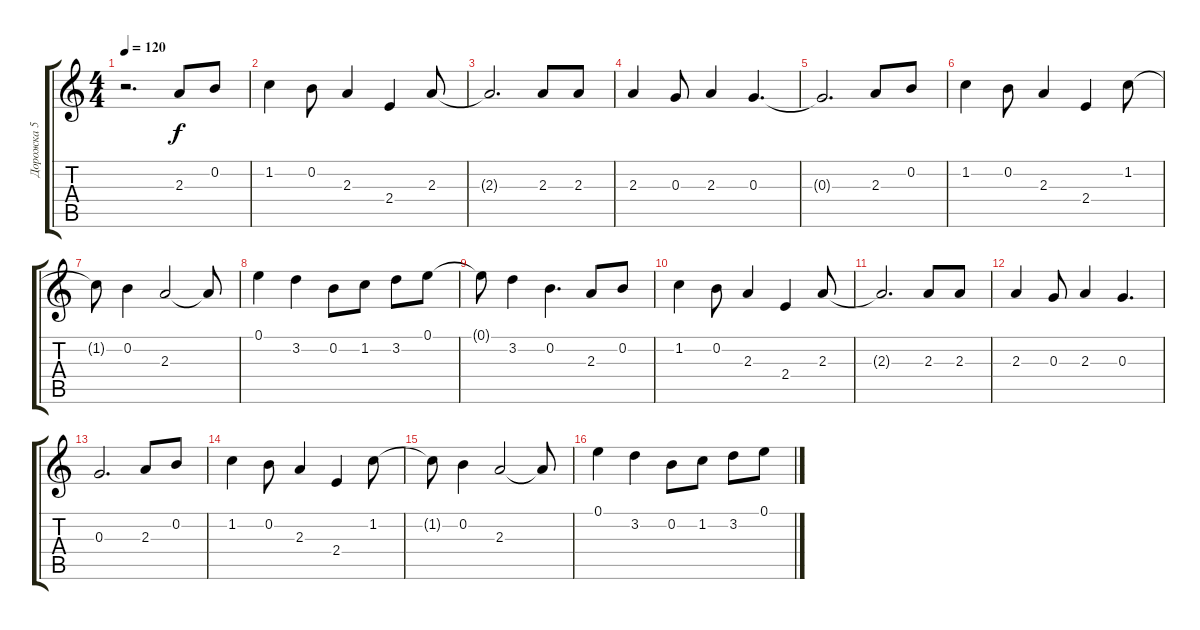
\track ("Дорожка 5" "Дорожка 5") {instrument distortionguitar}
\staff {score tabs}
\tuning (E4 B3 G3 D3 A2 E2) {hide}
\ts (4 4)
\tempo 120
\clef g2
\ks c
r.2{d dy f} 2.3.8{volume 16 instrument koto} 0.2.8 |
1.2.4 0.2.8 2.3.4 2.4.4 2.3.8 |
2.3{t}.2{d} 2.3.8 2.3.8 |
2.3.4 0.3.8 2.3.4 0.3.4{d} |
0.3{t}.2{d} 2.3.8 0.2.8 |
1.2.4 0.2.8 2.3.4 2.4.4 1.2.8 |
1.2{t}.8 0.2.4 2.3.2 2.3{t}.8 |
0.1.4 3.2.4 0.2.8 1.2.8 3.2.8 0.1.8 |
0.1{t}.8 3.2.4 0.2.4{d} 2.3.8 0.2.8 |
1.2.4 0.2.8 2.3.4 2.4.4 2.3.8 |
2.3{t}.2{d} 2.3.8 2.3.8 |
2.3.4 0.3.8 2.3.4 0.3.4{d} |
0.3.2{d} 2.3.8 0.2.8 |
1.2.4 0.2.8 2.3.4 2.4.4 1.2.8 |
1.2{t}.8 0.2.4 2.3.2 2.3{t}.8 |
0.1.4 3.2.4 0.2.8 1.2.8 3.2.8 0.1.8
